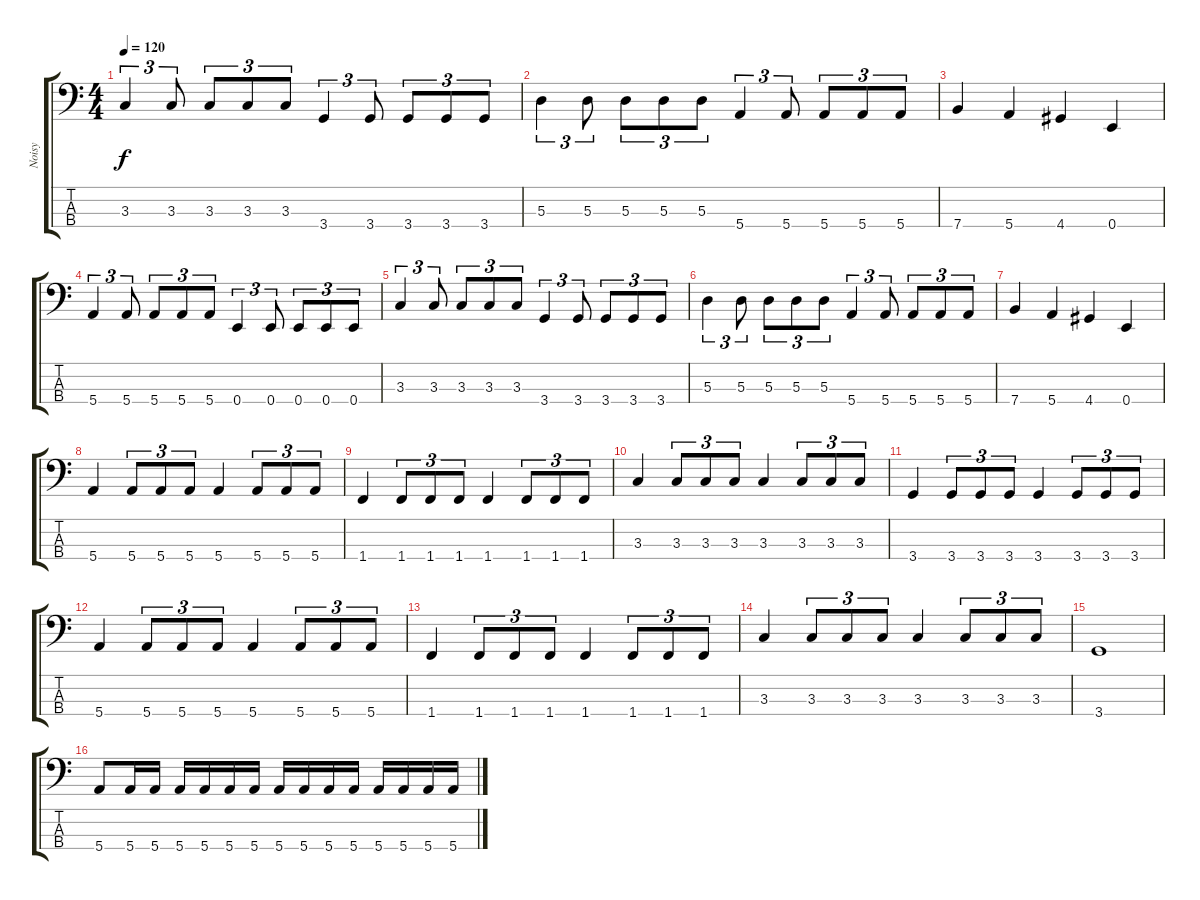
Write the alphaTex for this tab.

\track ("Noisy" "Noisy") {instrument electricbassfinger}
\staff {score tabs}
\tuning (G2 D2 A1 E1) {hide}
\ts (4 4)
\tempo 120
\clef f4
\ks c
3.3.4{tu (3 2) dy f} 3.3.8{tu (3 2)} 3.3.8{tu (3 2)} 3.3.8{tu (3 2)} 3.3.8{tu (3 2)} 3.4.4{tu (3 2)} 3.4.8{tu (3 2)} 3.4.8{tu (3 2)} 3.4.8{tu (3 2)} 3.4.8{tu (3 2)} |
5.3.4{tu (3 2)} 5.3.8{tu (3 2)} 5.3.8{tu (3 2)} 5.3.8{tu (3 2)} 5.3.8{tu (3 2)} 5.4.4{tu (3 2)} 5.4.8{tu (3 2)} 5.4.8{tu (3 2)} 5.4.8{tu (3 2)} 5.4.8{tu (3 2)} |
7.4.4 5.4.4 4.4.4 0.4.4 |
5.4.4{tu (3 2)} 5.4.8{tu (3 2)} 5.4.8{tu (3 2)} 5.4.8{tu (3 2)} 5.4.8{tu (3 2)} 0.4.4{tu (3 2)} 0.4.8{tu (3 2)} 0.4.8{tu (3 2)} 0.4.8{tu (3 2)} 0.4.8{tu (3 2)} |
3.3.4{tu (3 2)} 3.3.8{tu (3 2)} 3.3.8{tu (3 2)} 3.3.8{tu (3 2)} 3.3.8{tu (3 2)} 3.4.4{tu (3 2)} 3.4.8{tu (3 2)} 3.4.8{tu (3 2)} 3.4.8{tu (3 2)} 3.4.8{tu (3 2)} |
5.3.4{tu (3 2)} 5.3.8{tu (3 2)} 5.3.8{tu (3 2)} 5.3.8{tu (3 2)} 5.3.8{tu (3 2)} 5.4.4{tu (3 2)} 5.4.8{tu (3 2)} 5.4.8{tu (3 2)} 5.4.8{tu (3 2)} 5.4.8{tu (3 2)} |
7.4.4 5.4.4 4.4.4 0.4.4 |
5.4.4 5.4.8{tu (3 2)} 5.4.8{tu (3 2)} 5.4.8{tu (3 2)} 5.4.4 5.4.8{tu (3 2)} 5.4.8{tu (3 2)} 5.4.8{tu (3 2)} |
1.4.4 1.4.8{tu (3 2)} 1.4.8{tu (3 2)} 1.4.8{tu (3 2)} 1.4.4 1.4.8{tu (3 2)} 1.4.8{tu (3 2)} 1.4.8{tu (3 2)} |
3.3.4 3.3.8{tu (3 2)} 3.3.8{tu (3 2)} 3.3.8{tu (3 2)} 3.3.4 3.3.8{tu (3 2)} 3.3.8{tu (3 2)} 3.3.8{tu (3 2)} |
3.4.4 3.4.8{tu (3 2)} 3.4.8{tu (3 2)} 3.4.8{tu (3 2)} 3.4.4 3.4.8{tu (3 2)} 3.4.8{tu (3 2)} 3.4.8{tu (3 2)} |
5.4.4 5.4.8{tu (3 2)} 5.4.8{tu (3 2)} 5.4.8{tu (3 2)} 5.4.4 5.4.8{tu (3 2)} 5.4.8{tu (3 2)} 5.4.8{tu (3 2)} |
1.4.4 1.4.8{tu (3 2)} 1.4.8{tu (3 2)} 1.4.8{tu (3 2)} 1.4.4 1.4.8{tu (3 2)} 1.4.8{tu (3 2)} 1.4.8{tu (3 2)} |
3.3.4 3.3.8{tu (3 2)} 3.3.8{tu (3 2)} 3.3.8{tu (3 2)} 3.3.4 3.3.8{tu (3 2)} 3.3.8{tu (3 2)} 3.3.8{tu (3 2)} |
3.4.1 |
5.4.8 5.4.16 5.4.16 5.4.16 5.4.16 5.4.16 5.4.16 5.4.16 5.4.16 5.4.16 5.4.16 5.4.16 5.4.16 5.4.16 5.4.16
